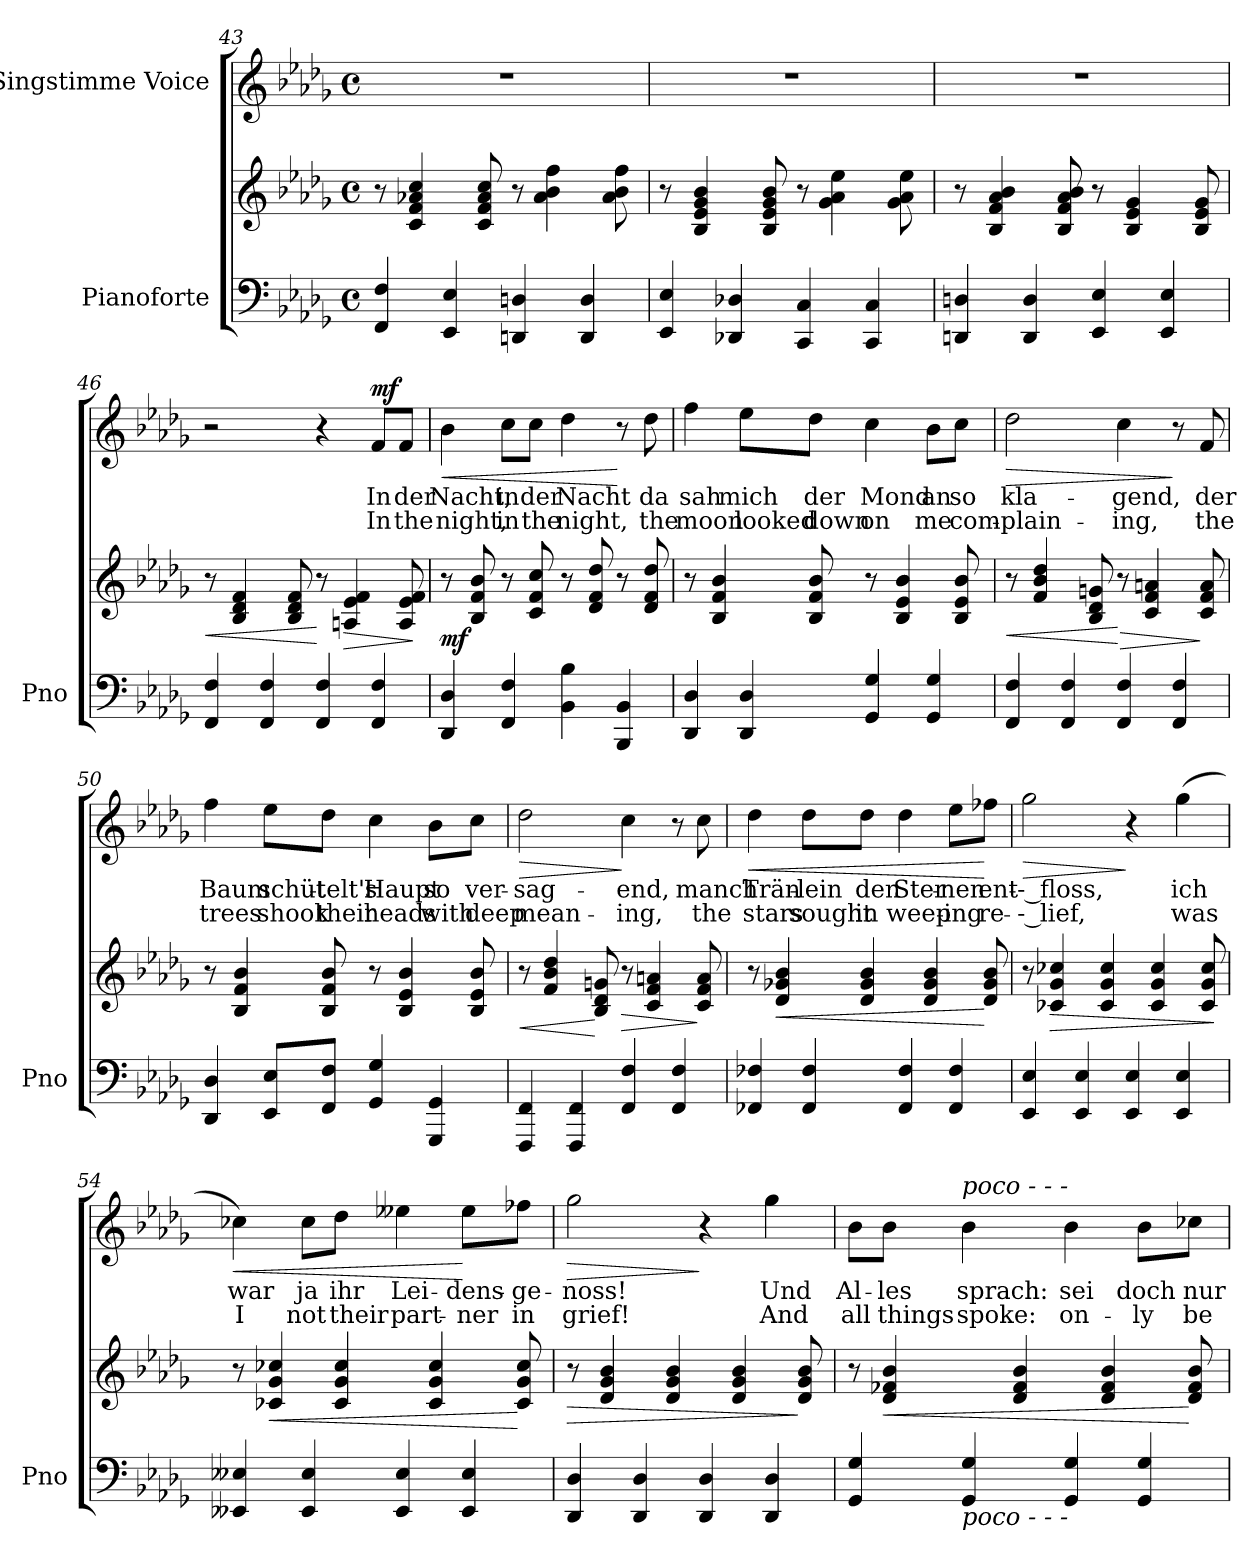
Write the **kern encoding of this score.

**kern	**kern	**dynam	**kern	**text	**text	**dynam
*part2	*part2	*part2	*part1	*part1	*part1	*part1
*staff3	*staff2	*staff2/3	*staff1	*staff1	*staff1	*staff1
*I"Pianoforte	*	*	*I"Singstimme Voice	*	*	*
*I'Pno	*	*	*	*	*	*
*clefF4	*clefG2	*	*clefG2	*	*	*
*k[b-e-a-d-g-]	*k[b-e-a-d-g-]	*	*k[b-e-a-d-g-]	*	*	*
*M4/4	*M4/4	*	*M4/4	*	*	*
*met(c)	*met(c)	*	*met(c)	*	*	*
=43	=43	=43	=43	=43	=43	=43
4FF/ 4F/	8r	.	1r	.	.	.
.	4c/ 4f/ 4a-X/ 4cc/	.	.	.	.	.
4EE-/ 4E-/	.	.	.	.	.	.
.	8c/ 8f/ 8a-/ 8cc/	.	.	.	.	.
4DDn/ 4Dn/	8r	.	.	.	.	.
.	4a-\ 4b-\ 4ff\	.	.	.	.	.
4DD/ 4D/	.	.	.	.	.	.
.	8a-\ 8b-\ 8ff\	.	.	.	.	.
=44	=44	=44	=44	=44	=44	=44
4EE-/ 4E-/	8r	.	1r	.	.	.
.	4B-/ 4e-/ 4g-/ 4b-/	.	.	.	.	.
4DD-X/ 4D-X/	.	.	.	.	.	.
.	8B-/ 8e-/ 8g-/ 8b-/	.	.	.	.	.
4CC/ 4C/	8r	.	.	.	.	.
.	4g-\ 4a-\ 4ee-\	.	.	.	.	.
4CC/ 4C/	.	.	.	.	.	.
.	8g-\ 8a-\ 8ee-\	.	.	.	.	.
=45	=45	=45	=45	=45	=45	=45
4DDn/ 4Dn/	8r	.	1r	.	.	.
.	4B-/ 4f/ 4a-/ 4b-/	.	.	.	.	.
4DD/ 4D/	.	.	.	.	.	.
.	8B-/ 8f/ 8a-/ 8b-/	.	.	.	.	.
4EE-/ 4E-/	8r	.	.	.	.	.
.	4B-/ 4e-/ 4g-/	.	.	.	.	.
4EE-/ 4E-/	.	.	.	.	.	.
.	8B-/ 8e-/ 8g-/	.	.	.	.	.
!!LO:LB:g=z
=46	=46	=46	=46	=46	=46	=46
!	!	!LO:HP:b	!	!	!	!
4FF/ 4F/	8r	<	2r	.	.	.
.	4B-/ 4d-/ 4f/	.	.	.	.	.
4FF/ 4F/	.	.	.	.	.	.
.	8B-/ 8d-/ 8f/	.	.	.	.	.
4FF/ 4F/	8r	[	4r	.	.	.
!	!	!LO:HP:b	!	!	!	!
.	4An/ 4e-/ 4f/	>	.	.	.	.
!	!	!	!	!LO:LY:b	!LO:LY:b	!LO:DY:a
4FF/ 4F/	.	.	8f/L	In	In	mf
!	!	!	!	!LO:LY:b	!LO:LY:b	!
.	8A/ 8e-/ 8f/	.	8f/J	der	the	.
.	.	]	.	.	.	.
=47	=47	=47	=47	=47	=47	=47
!	!	!LO:DY:b	!	!LO:LY:b	!LO:LY:b	!LO:HP:b
4DD-/ 4D-/	8r	mf	4b-\	Nacht,	night,	<
.	8B-/ 8f/ 8b-/	.	.	.	.	.
!	!	!	!	!LO:LY:b	!LO:LY:b	!
4FF/ 4F/	8r	.	8cc\L	in	in	.
!	!	!	!	!LO:LY:b	!LO:LY:b	!
.	8c/ 8f/ 8cc/	.	8cc\J	der	the	.
!	!	!	!	!LO:LY:b	!LO:LY:b	!
4BB-\ 4B-\	8r	.	4dd-\	Nacht	night,	.
.	8d-/ 8f/ 8dd-/	.	.	.	.	.
4BBB-/ 4BB-/	8r	.	8r	.	.	[
!	!	!	!	!LO:LY:b	!LO:LY:b	!
.	8d-/ 8f/ 8dd-/	.	8dd-\	da	the	.
=48	=48	=48	=48	=48	=48	=48
!	!	!	!	!LO:LY:b	!LO:LY:b	!
4DD-/ 4D-/	8r	.	4ff\	sah	moon	.
.	4B-/ 4f/ 4b-/	.	.	.	.	.
!	!	!	!	!LO:LY:b	!LO:LY:b	!
4DD-/ 4D-/	.	.	8ee-\L	mich	looked	.
!	!	!	!	!LO:LY:b	!LO:LY:b	!
.	8B-/ 8f/ 8b-/	.	8dd-\J	der	down	.
!	!	!	!	!LO:LY:b	!LO:LY:b	!
4GG-/ 4G-/	8r	.	4cc\	Mond	on	.
.	4B-/ 4e-/ 4b-/	.	.	.	.	.
!	!	!	!	!LO:LY:b	!LO:LY:b	!
4GG-/ 4G-/	.	.	8b-\L	an	me	.
!	!	!	!	!LO:LY:b	!LO:LY:b	!
.	8B-/ 8e-/ 8b-/	.	8cc\J	so	com-	.
=49	=49	=49	=49	=49	=49	=49
!	!	!LO:HP:b	!	!LO:LY:b	!LO:LY:b	!LO:HP:b
4FF/ 4F/	8r	<	2dd-\	kla-	-plain-	>
.	4f/ 4b-/ 4dd-/	.	.	.	.	.
4FF/ 4F/	.	.	.	.	.	.
.	8B-/ 8d-/ 8gn/	.	.	.	.	.
!	!	!LO:HP:n=1:b	!	!LO:LY:b	!LO:LY:b	!
4FF/ 4F/	8r	[ >	4cc\	-gend,	-ing,	.
.	4c/ 4f/ 4an/	.	.	.	.	.
4FF/ 4F/	.	.	8r	.	.	]
!	!	!	!	!LO:LY:b	!LO:LY:b	!
.	8c/ 8f/ 8a/	]	8f/	der	the	.
!!LO:PB:g=z
=50	=50	=50	=50	=50	=50	=50
!	!	!	!	!LO:LY:b	!LO:LY:b	!
4DD-/ 4D-/	8r	.	4ff\	Baum	trees	.
.	4B-/ 4f/ 4b-/	.	.	.	.	.
!	!	!	!	!LO:LY:b	!LO:LY:b	!
8EE-/ 8E-/L	.	.	8ee-\L	schüt-	shook	.
!	!	!	!	!LO:LY:b	!LO:LY:b	!
8FF/ 8F/J	8B-/ 8f/ 8b-/	.	8dd-\J	-telt's	their	.
!	!	!	!	!LO:LY:b	!LO:LY:b	!
4GG-/ 4G-/	8r	.	4cc\	Haupt	heads	.
.	4B-/ 4e-/ 4b-/	.	.	.	.	.
!	!	!	!	!LO:LY:b	!LO:LY:b	!
4GGG-/ 4GG-/	.	.	8b-\L	so	with	.
!	!	!	!	!LO:LY:b	!LO:LY:b	!
.	8B-/ 8e-/ 8b-/	.	8cc\J	ver-	deep	.
=51	=51	=51	=51	=51	=51	=51
!	!	!LO:HP:b	!	!LO:LY:b	!LO:LY:b	!LO:HP:b
4FFF/ 4FF/	8r	<	2dd-\	-sag-	mean-	>
.	4f/ 4b-/ 4dd-/	.	.	.	.	.
4FFF/ 4FF/	.	.	.	.	.	.
.	8B-/ 8d-/ 8gn/	[	.	.	.	.
!	!	!LO:HP:b	!	!LO:LY:b	!LO:LY:b	!
4FF/ 4F/	8r	>	4cc\	-end,	-ing,	]
.	4c/ 4f/ 4an/	.	.	.	.	.
4FF/ 4F/	.	.	8r	.	.	.
!	!	!	!	!LO:LY:b	!LO:LY:b	!
.	8c/ 8f/ 8a/	]	8cc\	manch	the	.
=52	=52	=52	=52	=52	=52	=52
!	!	!	!	!LO:LY:b	!LO:LY:b	!LO:HP:b
4FF-X/ 4F-X/	8r	.	4dd-\	Trän-	stars	<
!	!	!LO:HP:b	!	!	!	!
.	4d-/ 4g-X/ 4b-/	<	.	.	.	.
!	!	!	!	!LO:LY:b	!LO:LY:b	!
4FF-/ 4F-/	.	.	8dd-\L	-lein	sought	.
!	!	!	!	!LO:LY:b	!LO:LY:b	!
.	4d-/ 4g-/ 4b-/	.	8dd-\J	den	in	.
!	!	!	!	!LO:LY:b	!LO:LY:b	!
4FF-/ 4F-/	.	.	4dd-\	Ster-	weep-	.
.	4d-/ 4g-/ 4b-/	.	.	.	.	.
!	!	!	!	!LO:LY:b	!LO:LY:b	!
4FF-/ 4F-/	.	.	8ee-\L	-nen	-ing	.
!	!	!	!	!LO:LY:b	!LO:LY:b	!
.	8d-/ 8g-/ 8b-/	[	8ff-X\J	ent-	re-	[
!!LO:LB:g=z
=53	=53	=53	=53	=53	=53	=53
!	!	!	!	!LO:LY:b	!LO:LY:b	!LO:HP:b
4EE-/ 4E-/	8r	.	2gg-\	-- floss,	-- lief,	>
!	!	!LO:HP:b	!	!	!	!
.	4c-X/ 4g-/ 4cc-X/	>	.	.	.	.
4EE-/ 4E-/	.	.	.	.	.	.
.	4c-/ 4g-/ 4cc-/	.	.	.	.	.
4EE-/ 4E-/	.	.	4r	.	.	]
.	4c-/ 4g-/ 4cc-/	.	.	.	.	.
!	!	!	!	!LO:LY:b	!LO:LY:b	!
4EE-/ 4E-/	.	.	(4gg-\	ich	was	.
.	8c-/ 8g-/ 8cc-/	.	.	.	.	.
.	.	]	.	.	.	.
=54	=54	=54	=54	=54	=54	=54
!	!	!	!	!LO:LY:b	!LO:LY:b	!LO:HP:b
4EE--X/ 4E--X/	8r	.	4cc-X\)	war	I	<
!	!	!LO:HP:b	!	!	!	!
.	4c-X/ 4g-/ 4cc-X/	<	.	.	.	.
!	!	!	!	!LO:LY:b	!LO:LY:b	!
4EE--/ 4E--/	.	.	8cc-\L	ja	not	.
!	!	!	!	!LO:LY:b	!LO:LY:b	!
.	4c-/ 4g-/ 4cc-/	.	8dd-\J	ihr	their	.
!	!	!	!	!LO:LY:b	!LO:LY:b	!
4EE--/ 4E--/	.	.	4ee--X\	Lei-	part-	.
.	4c-/ 4g-/ 4cc-/	.	.	.	.	.
!	!	!	!	!LO:LY:b	!LO:LY:b	!
4EE--/ 4E--/	.	.	8ee--\L	-dens-	-ner	[
!	!	!	!	!LO:LY:b	!LO:LY:b	!
.	8c-/ 8g-/ 8cc-/	[	8ff-X\J	-ge-	in	.
=55	=55	=55	=55	=55	=55	=55
!	!	!LO:HP:b	!	!LO:LY:b	!LO:LY:b	!LO:HP:b
4DD-/ 4D-/	8r	>	2gg-\	-noss!	grief!	>
.	4d-/ 4g-/ 4b-/	.	.	.	.	.
4DD-/ 4D-/	.	.	.	.	.	.
.	4d-/ 4g-/ 4b-/	.	.	.	.	.
4DD-/ 4D-/	.	.	4r	.	.	]
.	4d-/ 4g-/ 4b-/	.	.	.	.	.
!	!	!	!	!LO:LY:b	!LO:LY:b	!
4DD-/ 4D-/	.	.	4gg-\	Und	And	.
.	8d-/ 8g-/ 8b-/	]	.	.	.	.
=56	=56	=56	=56	=56	=56	=56
!	!	!	!	!LO:LY:b	!LO:LY:b	!
4GG-/ 4G-/	8r	.	8b-\L	Al-	all	.
!	!	!LO:HP:b	!	!LO:LY:b	!LO:LY:b	!
.	4d-/ 4f-X/ 4b-/	<	8b-\J	-les	things	.
!	!	!	!LO:TX:a:i:t=poco      -           -       -	!	!	!
!LO:TX:b:i:t=poco      -           -       -	!	!	!	!	!	!
!	!	!	!	!LO:LY:b	!LO:LY:b	!
4GG-/ 4G-/	.	.	4b-\	sprach:	spoke:	.
.	4d-/ 4f-/ 4b-/	.	.	.	.	.
!	!	!	!	!LO:LY:b	!LO:LY:b	!
4GG-/ 4G-/	.	.	4b-\	sei	on-	.
.	4d-/ 4f-/ 4b-/	.	.	.	.	.
!	!	!	!	!LO:LY:b	!LO:LY:b	!
4GG-/ 4G-/	.	.	8b-\L	doch	-ly	.
!	!	!	!	!LO:LY:b	!LO:LY:b	!
.	8d-/ 8f-/ 8b-/	[	8cc-X\J	nur	be	.
=	=	=	=	=	=	=
*-	*-	*-	*-	*-	*-	*-
